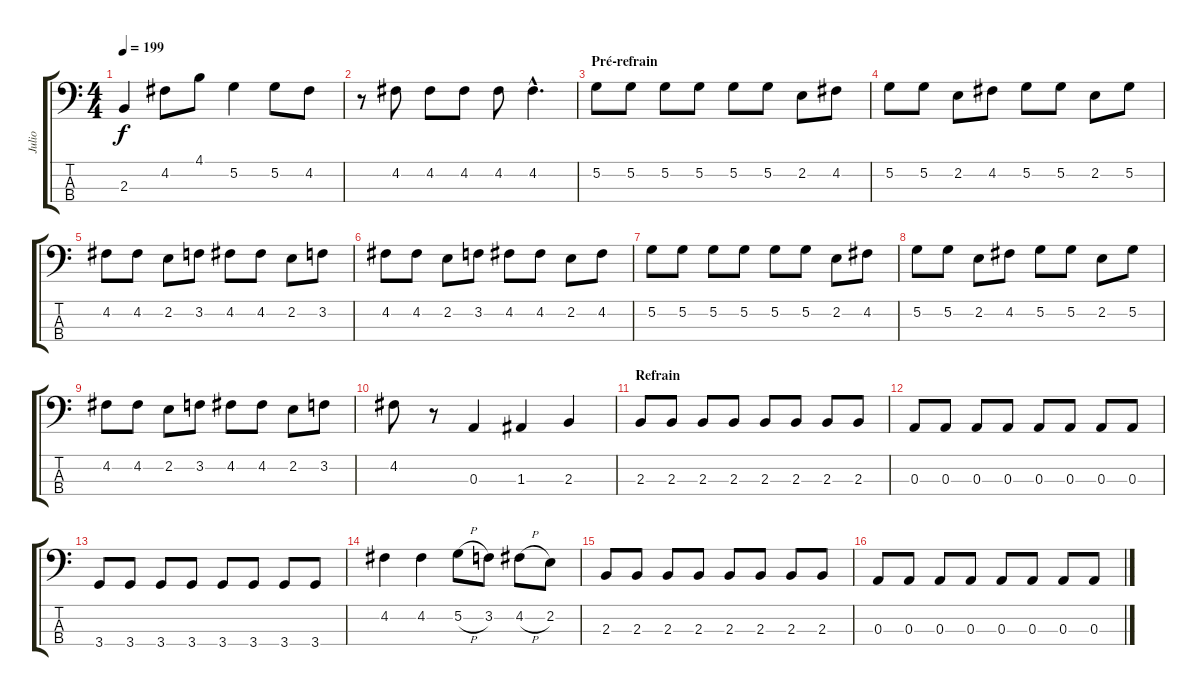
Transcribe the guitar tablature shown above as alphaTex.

\track ("Julio" "Julio") {instrument electricbassfinger}
\staff {score tabs}
\tuning (G2 D2 A1 E1) {hide}
\ts (4 4)
\tempo 199
\clef f4
\ks c
2.3.4{dy f} 4.2.8 4.1.8 5.2.4 5.2.8 4.2.8 |
r.8 4.2.8 4.2.8 4.2.8 4.2.8 4.2{hac}.4{d} |
\section ("" "Pré-refrain")
5.2.8 5.2.8 5.2.8 5.2.8 5.2.8 5.2.8 2.2.8 4.2.8 |
5.2.8 5.2.8 2.2.8 4.2.8 5.2.8 5.2.8 2.2.8 5.2.8 |
4.2.8 4.2.8 2.2.8 3.2.8 4.2.8 4.2.8 2.2.8 3.2.8 |
4.2.8 4.2.8 2.2.8 3.2.8 4.2.8 4.2.8 2.2.8 4.2.8 |
5.2.8 5.2.8 5.2.8 5.2.8 5.2.8 5.2.8 2.2.8 4.2.8 |
5.2.8 5.2.8 2.2.8 4.2.8 5.2.8 5.2.8 2.2.8 5.2.8 |
4.2.8 4.2.8 2.2.8 3.2.8 4.2.8 4.2.8 2.2.8 3.2.8 |
4.2.8 r.8 0.3.4 1.3.4 2.3.4 |
\section ("" "Refrain")
2.3.8 2.3.8 2.3.8 2.3.8 2.3.8 2.3.8 2.3.8 2.3.8 |
0.3.8 0.3.8 0.3.8 0.3.8 0.3.8 0.3.8 0.3.8 0.3.8 |
3.4.8 3.4.8 3.4.8 3.4.8 3.4.8 3.4.8 3.4.8 3.4.8 |
4.2.4 4.2.4 5.2{h}.8 3.2.8 4.2{h}.8 2.2.8 |
2.3.8 2.3.8 2.3.8 2.3.8 2.3.8 2.3.8 2.3.8 2.3.8 |
0.3.8 0.3.8 0.3.8 0.3.8 0.3.8 0.3.8 0.3.8 0.3.8
